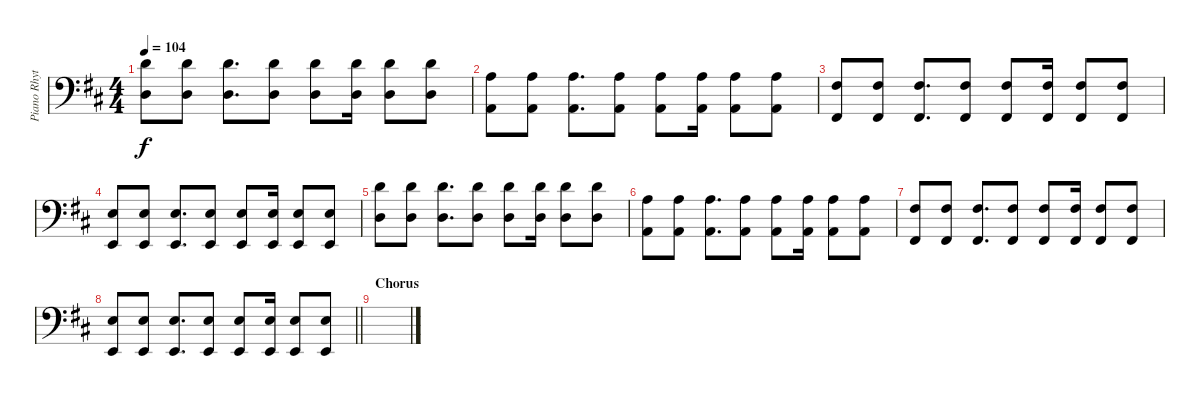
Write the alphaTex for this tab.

\track ("Piano Rhythm" "Piano Rhyt") {instrument brightacousticpiano}
\staff {score}
\tuning (C3 G2 D2 A1 E1 B0) {hide}
\ts (4 4)
\tempo 104
\clef f4
\ks d
(14.1 7.2).8{dy f} (14.1 7.2).8 (14.1 7.2).8{d} (14.1 7.2).8 (14.1 7.2).8 (14.1 7.2).16 (14.1 7.2).8 (14.1 7.2).8 |
(14.2 7.3).8 (14.2 7.3).8 (14.2 7.3).8{d} (14.2 7.3).8 (14.2 7.3).8 (14.2 7.3).16 (14.2 7.3).8 (14.2 7.3).8 |
(11.2 4.3).8 (11.2 4.3).8 (11.2 4.3).8{d} (11.2 4.3).8 (11.2 4.3).8 (11.2 4.3).16 (11.2 4.3).8 (11.2 4.3).8 |
(9.2 2.3).8 (9.2 2.3).8 (9.2 2.3).8{d} (9.2 2.3).8 (9.2 2.3).8 (9.2 2.3).16 (9.2 2.3).8 (9.2 2.3).8 |
(14.1 7.2).8 (14.1 7.2).8 (14.1 7.2).8{d} (14.1 7.2).8 (14.1 7.2).8 (14.1 7.2).16 (14.1 7.2).8 (14.1 7.2).8 |
(14.2 7.3).8 (14.2 7.3).8 (14.2 7.3).8{d} (14.2 7.3).8 (14.2 7.3).8 (14.2 7.3).16 (14.2 7.3).8 (14.2 7.3).8 |
(11.2 4.3).8 (11.2 4.3).8 (11.2 4.3).8{d} (11.2 4.3).8 (11.2 4.3).8 (11.2 4.3).16 (11.2 4.3).8 (11.2 4.3).8 |
\barLineRight lightlight
(9.2 2.3).8 (9.2 2.3).8 (9.2 2.3).8{d} (9.2 2.3).8 (9.2 2.3).8 (9.2 2.3).16 (9.2 2.3).8 (9.2 2.3).8 |
\section ("" "Chorus")
